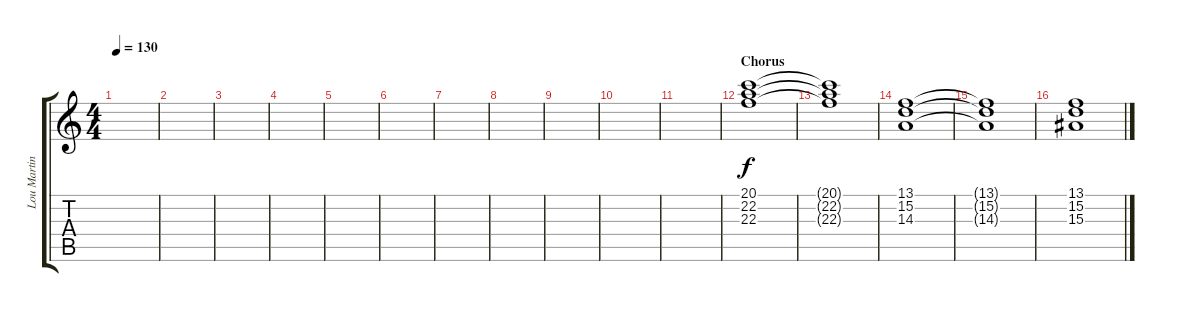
\track ("Lou Martin Keyboard" "Lou Martin") {instrument rockorgan}
\staff {score tabs}
\tuning (E4 B3 G3 D3 A2 E2) {hide}
\ts (4 4)
\tempo 130
\clef g2
\ks c
|
|
|
|
|
|
|
|
|
|
|
\section ("" "Chorus")
(20.1 22.2 22.3).1 |
(20.1{t} 22.2{t} 22.3{t}).1 |
(13.1 15.2 14.3).1 |
(13.1{t} 15.2{t} 14.3{t}).1 |
(13.1 15.2 15.3).1
